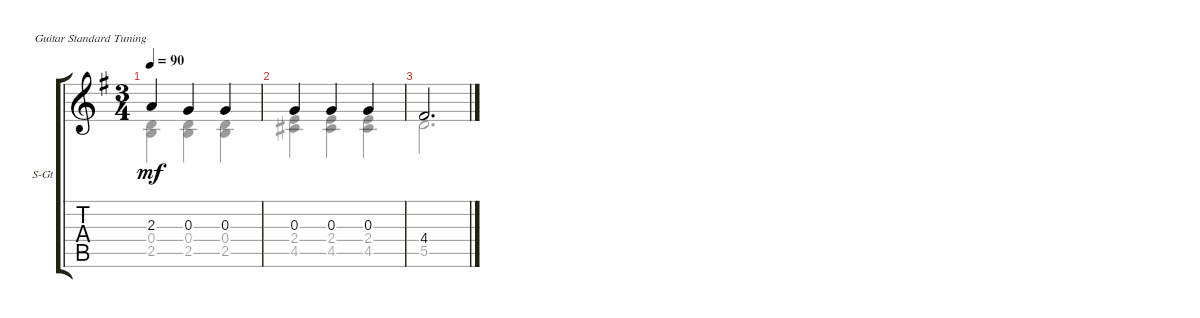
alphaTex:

\defaultSystemsLayout 4
\bracketExtendMode groupsimilarinstruments
\firstSystemTrackNameOrientation horizontal
\otherSystemsTrackNameOrientation horizontal
\track ("Steel Guitar" "S-Gt") {instrument acousticguitarsteel}
\staff {score tabs}
\tuning (E4 B3 G3 D3 A2 E2)
\voice
\ts (3 4)
\tempo 90
\clef g2
\ks g
2.3.4{dy mf} 0.3.4 0.3.4 |
0.3.4 0.3.4 0.3.4 |
4.4.2{d}
\voice
\clef g2
\ottava regular
\simile none
\ks g
(0.4 2.5).4{dy mf} (0.4 2.5).4 (0.4 2.5).4 |
(4.5 2.4).4 (4.5 2.4).4 (4.5 2.4).4 |
5.5.2{d}
